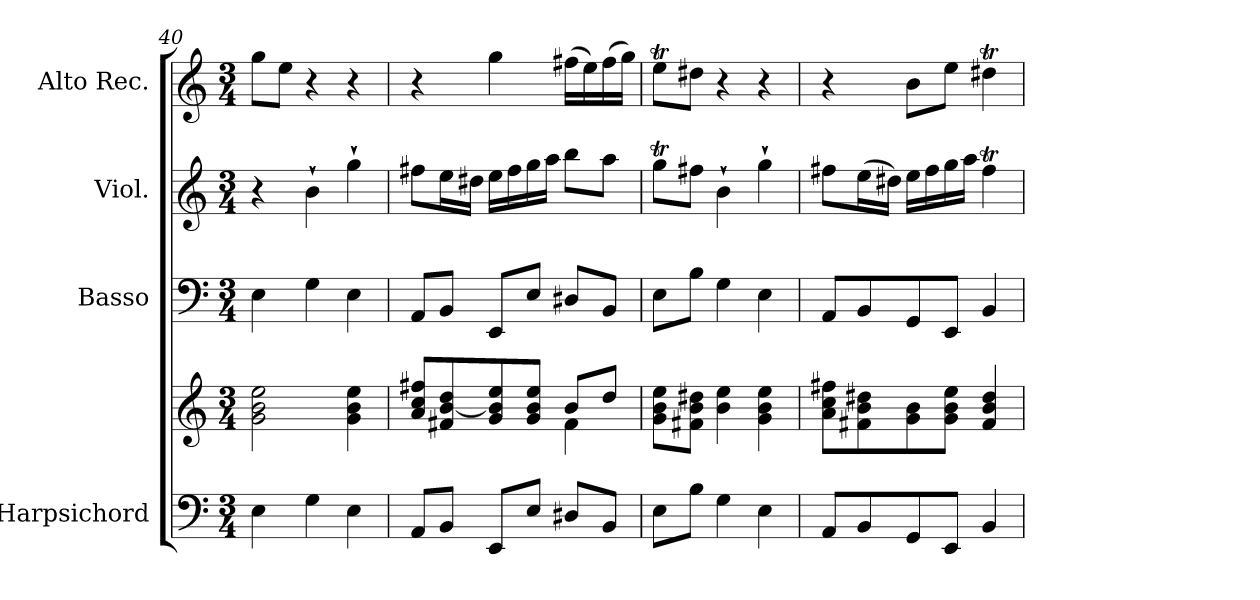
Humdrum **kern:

**kern	**kern	**kern	**kern	**kern
*part4	*part4	*part3	*part2	*part1
*staff5	*staff4	*staff3	*staff2	*staff1
*I"Harpsichord	*	*I"Basso	*I"Viol.	*I"Alto Rec.
*I'Hch.	*	*I'Bass.	*	*I'A.
*clefF4	*clefG2	*clefF4	*clefG2	*clefG2
*k[]	*k[]	*k[]	*k[]	*k[]
*M3/4	*M3/4	*M3/4	*M3/4	*M3/4
=40	=40	=40	=40	=40
4E\	2g\ 2b\ 2ee\	4E\	4r	8gg\L
.	.	.	.	8ee\J
4G\	.	4G\	4b`\	4r
4E\	4g\ 4b\ 4ee\	4E\	4gg`\	4r
=41	=41	=41	=41	=41
*	*^	*	*	*
8AA/L	8a/ 8cc/ 8ff#X/L	2ryy	8AA/L	8ff#X\L	4r
8BB/J	8f#X/ [8b/ 8dd/	.	8BB/J	16ee\L	.
.	.	.	.	16dd#X\JJ	.
8EE/L	8g/ 8b/] 8ee/	.	8EE/L	16ee\LL	4gg\
.	.	.	.	16ff#\	.
8E/J	8g/ 8b/ 8ee/J	.	8E/J	16gg\	.
.	.	.	.	16aa\JJ	.
8D#X/L	8b/L	4f#\	8D#X/L	8bb\L	(>16ff#X\LL
.	.	.	.	.	16ee\)
8BB/J	8dd/J	.	8BB/J	8aa\J	(>16ff#\
.	.	.	.	.	16gg\JJ)
*	*v	*v	*	*	*
=42	=42	=42	=42	=42
8E\L	8g\ 8b\ 8ee\L	8E\L	8ggT\L	8eet\L
8B\J	8f#X\ 8b\ 8dd#X\J	8B\J	8ff#X\J	8dd#X\J
4G\	4b\ 4ee\	4G\	4b`\	4r
4E\	4g\ 4b\ 4ee\	4E\	4gg`\	4r
=43	=43	=43	=43	=43
8AA/L	8a\ 8cc\ 8ff#X\L	8AA/L	8ff#X\L	4r
8BB/	8f#X\ 8b\ 8dd#X\	8BB/	(16ee\L	.
.	.	.	16dd#X\JJ)	.
8GG/	8g\ 8b\	8GG/	16ee\LL	8b\L
.	.	.	16ff#\	.
8EE/J	8g\ 8b\ 8ee\J	8EE/J	16gg\	8ee\J
.	.	.	16aa\JJ	.
4BB/	4f#/ 4b/ 4dd#/	4BB/	4ff#t\	4dd#Xt\
=	=	=	=	=
*-	*-	*-	*-	*-
